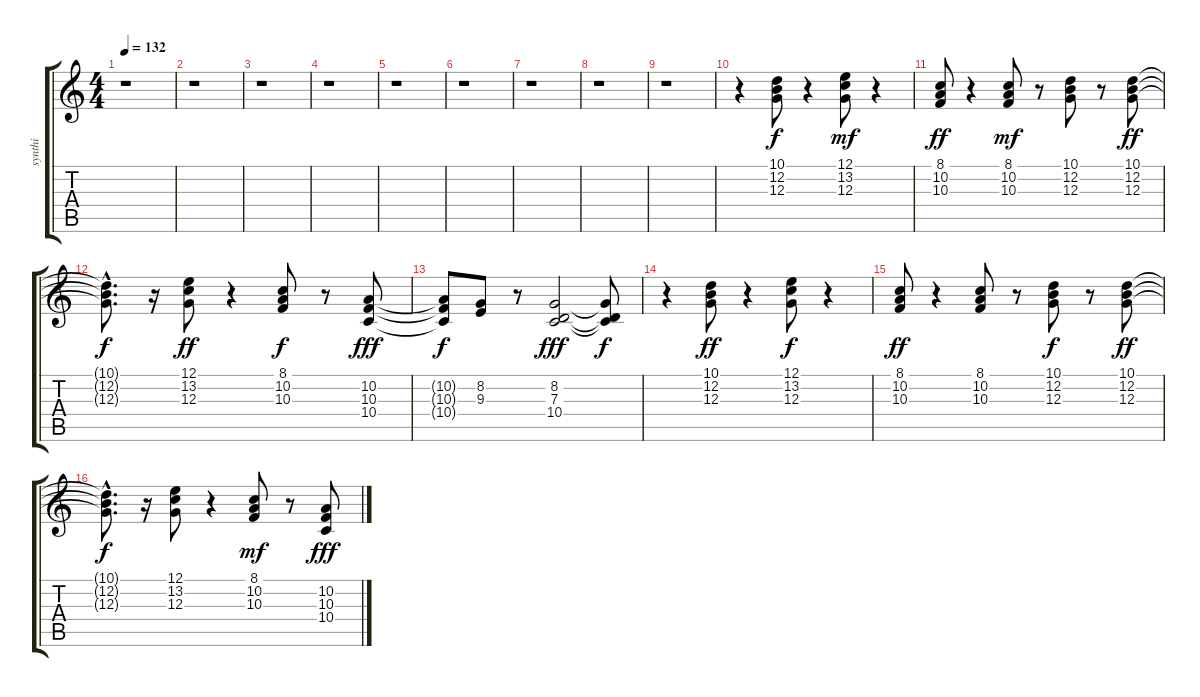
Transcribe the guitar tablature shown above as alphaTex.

\track ("synthi" "synthi") {instrument lead1square}
\staff {score tabs}
\tuning (E4 B3 G3 D3 A2 E2) {hide}
\ts (4 4)
\tempo 132
\clef g2
\ks c
r.1{dy f} |
r.1 |
r.1 |
r.1 |
r.1 |
r.1 |
r.1 |
r.1 |
r.1 |
r.4 (10.1 12.2 12.3).8 r.4 (12.1 13.2 12.3).8{dy mf} r.4 |
(8.1 10.2 10.3).8{dy ff} r.4 (8.1 10.2 10.3).8{dy mf} r.8 (10.1 12.2 12.3).8 r.8 (10.1 12.2 12.3).8{dy ff} |
(10.1{hac t} 12.2{hac t} 12.3{hac t}).8{d dy f} r.16 (12.1 13.2 12.3).8{dy ff} r.4 (8.1 10.2 10.3).8{dy f} r.8 (10.2 10.3 10.4).8{dy fff} |
(10.2{t} 10.3{t} 10.4{t}).8{dy f} (8.2 9.3).8 r.8 (8.2 7.3 10.4).2{dy fff} (8.2{t} 7.3{t} 10.4{t}).8{dy f} |
r.4 (10.1 12.2 12.3).8{dy ff} r.4 (12.1 13.2 12.3).8{dy f} r.4 |
(8.1 10.2 10.3).8{dy ff} r.4 (8.1 10.2 10.3).8 r.8 (10.1 12.2 12.3).8{dy f} r.8 (10.1 12.2 12.3).8{dy ff} |
(10.1{hac t} 12.2{hac t} 12.3{hac t}).8{d dy f} r.16 (12.1 13.2 12.3).8 r.4 (8.1 10.2 10.3).8{dy mf} r.8 (10.2 10.3 10.4).8{dy fff}
